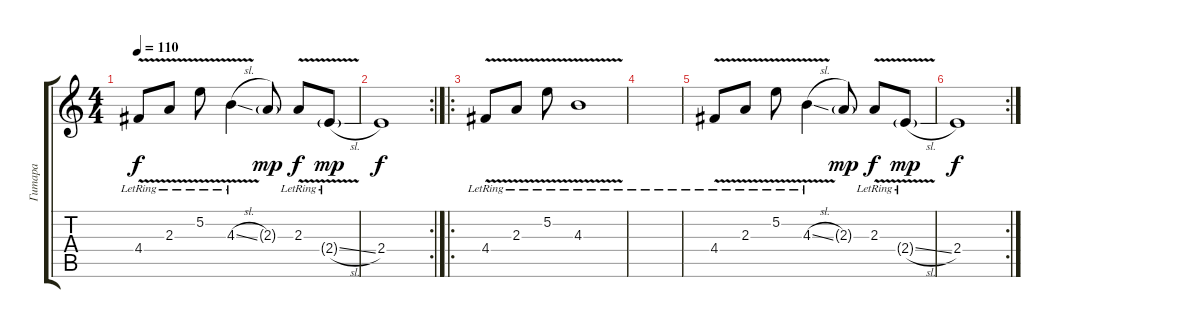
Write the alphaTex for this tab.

\track ("Гитара" "Гитара") {instrument acousticguitarsteel}
\staff {score tabs}
\tuning (E4 B3 G3 D3 A2 E2) {hide}
\ts (4 4)
\tempo 110
\clef g2
\ks c
4.4{v lr}.8{dy f} 2.3{v lr}.8 5.2{v lr}.8 4.3{v sl lr}.4 2.3{g}.8{dy mp} 2.3{v lr}.8{dy f} 2.4{v sl g lr}.8{dy mp} |
\rc 2
2.4.1{dy f} |
\ro
4.4{v lr}.8 2.3{v lr}.8 5.2{v lr}.8 4.3{v lr}.1 |
|
4.4{v lr}.8 2.3{v lr}.8 5.2{v lr}.8 4.3{v sl lr}.4 2.3{g}.8{dy mp} 2.3{v lr}.8{dy f} 2.4{v sl g lr}.8{dy mp} |
\rc 2
2.4.1{dy f}
